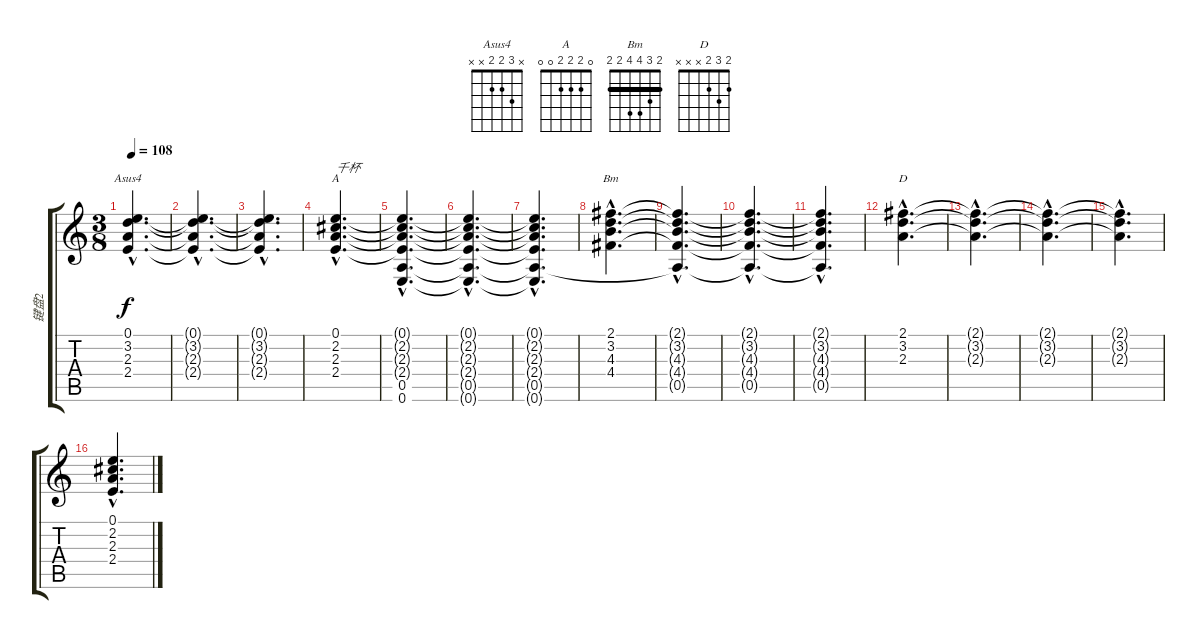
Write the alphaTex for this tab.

\track ("键盘2" "键盘2") {instrument acousticguitarnylon}
\staff {score tabs}
\tuning (E4 B3 G3 D3 A2 E2) {hide}
\chord ("Asus4" x 3 2 2 x x)
\chord ("A" 0 2 2 2 0 0)
\chord ("Bm" 2 3 4 4 2 2) {barre 2}
\chord ("D" 2 3 2 x x x)
\ts (3 8)
\tempo 108
\clef g2
\ks c
(0.1{hac t} 3.2{hac t} 2.3{hac t} 2.4{hac t}).4{d ch "Asus4" dy f} |
(0.1{hac t} 3.2{hac t} 2.3{hac t} 2.4{hac t}).4{d} |
(0.1{hac t} 3.2{hac t} 2.3{hac t} 2.4{hac t}).4{d} |
(0.1{hac} 2.2{hac} 2.3{hac} 2.4{hac}).4{d ch "A" txt "千杯"} |
(0.1{hac t} 2.2{hac t} 2.3{hac t} 2.4{hac t} 0.5{hac} 0.6{hac}).4{d} |
(0.1{hac t} 2.2{hac t} 2.3{hac t} 2.4{hac t} 0.5{hac t} 0.6{hac t}).4{d} |
(0.1{hac t} 2.2{hac t} 2.3{hac t} 2.4{hac t} 0.5{hac t} 0.6{hac t}).4{d} |
(2.1{hac} 3.2{hac} 4.3{hac} 4.4{hac}).4{d ch "Bm"} |
(2.1{hac t} 3.2{hac t} 4.3{hac t} 4.4{hac t} 0.5{hac t}).4{d} |
(2.1{hac t} 3.2{hac t} 4.3{hac t} 4.4{hac t} 0.5{hac t}).4{d} |
(2.1{hac t} 3.2{hac t} 4.3{hac t} 4.4{hac t} 0.5{hac t}).4{d instrument synthstrings2} |
(2.1{hac} 3.2{hac} 2.3{hac}).4{d ch "D"} |
(2.1{hac t} 3.2{hac t} 2.3{hac t}).4{d} |
(2.1{hac t} 3.2{hac t} 2.3{hac t}).4{d} |
(2.1{hac t} 3.2{hac t} 2.3{hac t}).4{d} |
(0.1{hac} 2.2{hac} 2.3{hac} 2.4{hac}).4{d}
